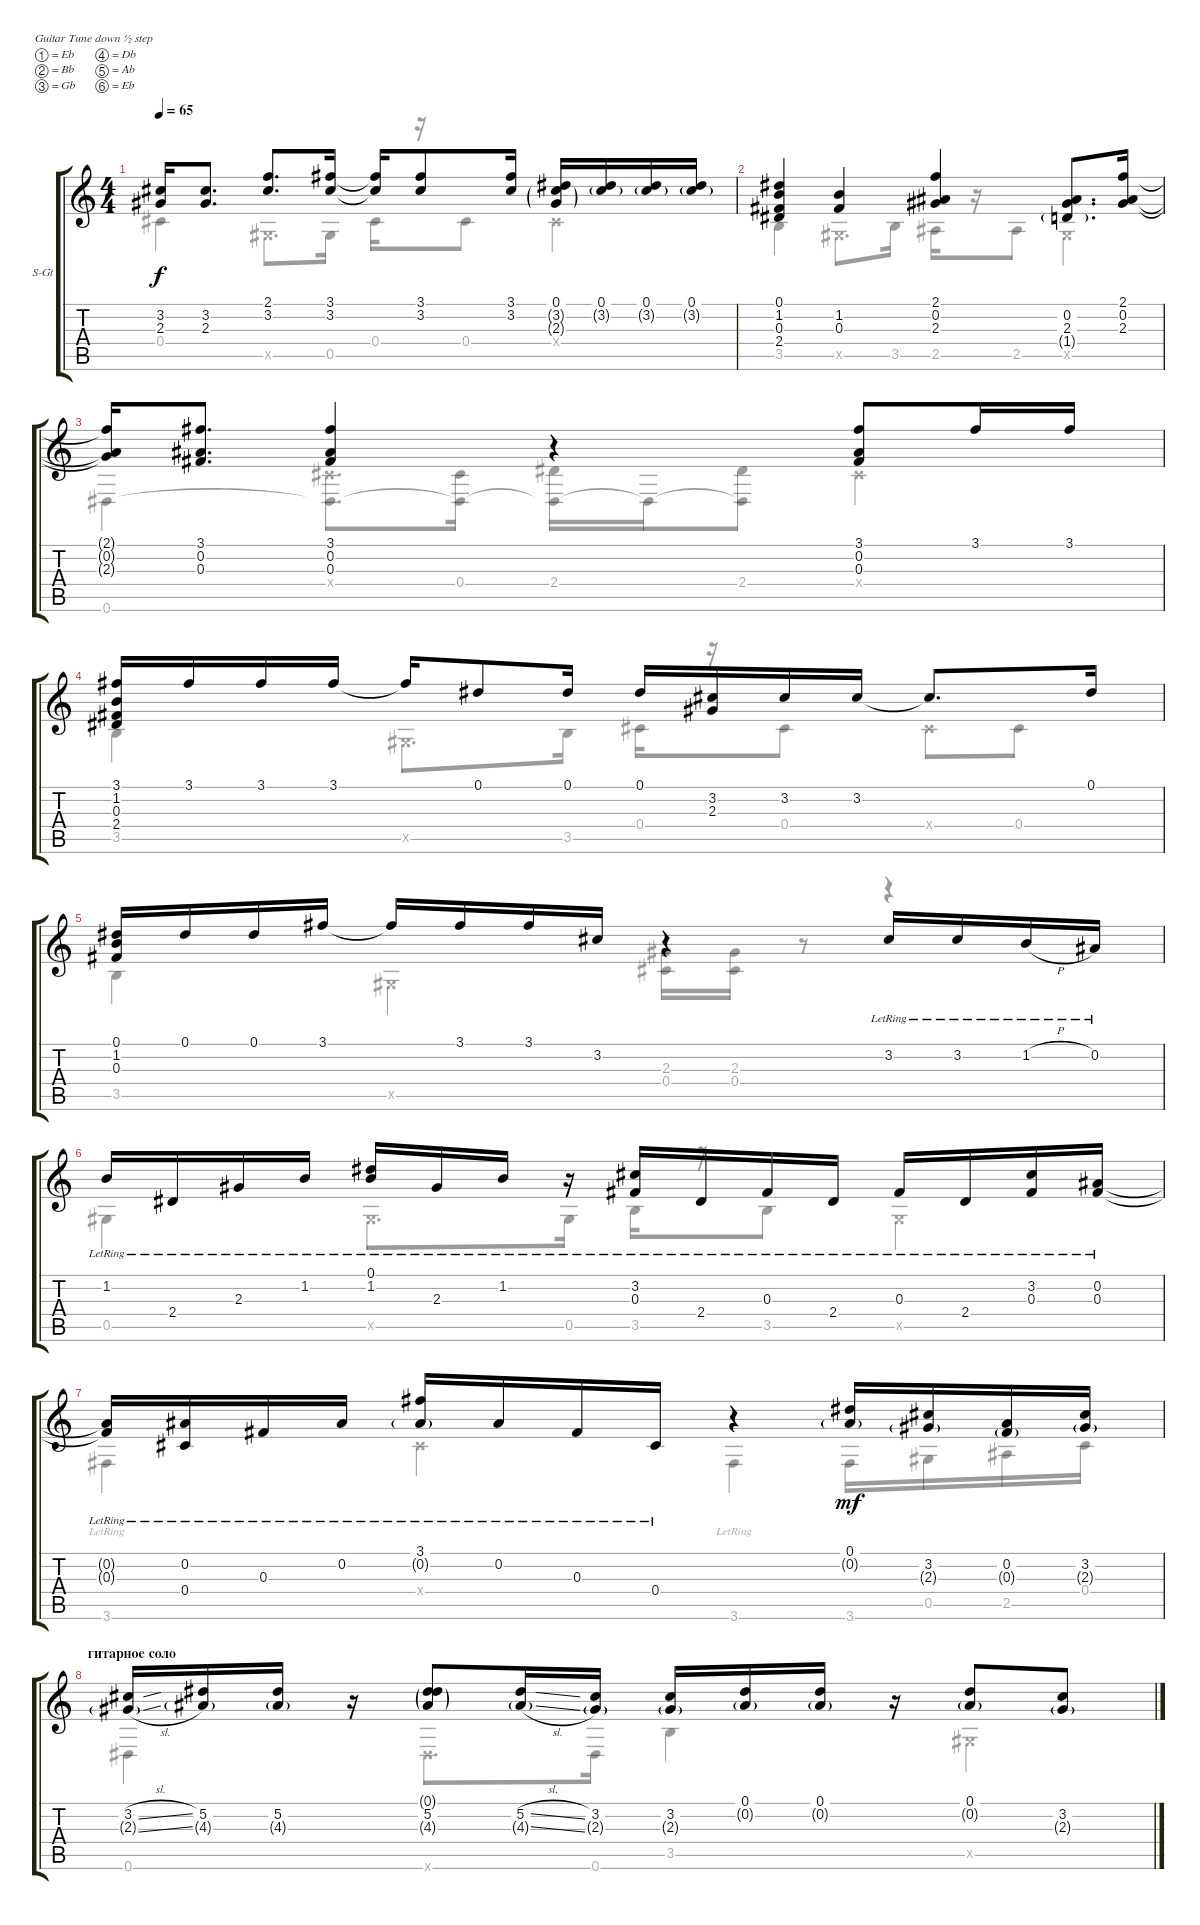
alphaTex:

\defaultSystemsLayout 4
\bracketExtendMode groupsimilarinstruments
\firstSystemTrackNameOrientation horizontal
\otherSystemsTrackNameOrientation horizontal
\track ("Steel Guitar" "S-Gt") {instrument acousticguitarsteel}
\staff {score tabs}
\tuning (Eb4 Bb3 Gb3 Db3 Ab2 Eb2)
\voice
\ts (4 4)
\tempo 65
\clef g2
\ks c
(3.2{t} 2.3{t}).16{dy f} (3.2 2.3).8{d} (2.1 3.2).8{d} (3.1 3.2).16 (3.1{t} 3.2{t}).16 (3.1 3.2).8 (3.1 3.2).16 (0.1 3.2{g} 2.3{g}).16 (0.1 3.2{g}).16 (0.1 3.2{g}).16 (0.1 3.2{g}).16 |
(0.1 1.2 0.3 2.4).4 (1.2 0.3).4 (2.1 0.2 2.3).4 (0.2 2.3 1.4{g}).8{d} (2.1 0.2 2.3).16 |
(2.1{t} 0.2{t} 2.3{t}).16 (3.1 0.2 0.3).8{d} (0.2 0.3 3.1).4 r.4 (3.1 0.2 0.3).8 3.1.16 3.1.16 |
(3.1 2.4 0.3 1.2).16 3.1.16 3.1.16 3.1.16 3.1{t}.16 0.1.8 0.1.16 0.1.16 (3.2 2.3).16 3.2.16 3.2.16 3.2{t}.8{d} 0.1.16 |
(0.1 1.2 0.3).16 0.1.16 0.1.16 3.1.16 3.1{t}.16 3.1.16 3.1.16 3.2.16 r.4 3.2{lr}.16 3.2{lr}.16 1.2{h lr}.16 0.2{lr}.16 |
1.2{lr}.16 2.4{lr}.16 2.3{lr}.16 1.2{lr}.16 (0.1{lr} 1.2{lr}).16 2.3{lr}.16 1.2{lr}.16 r.16 (3.2{lr} 0.3{lr}).16 2.4{lr}.16 0.3{lr}.16 2.4{lr}.16 0.3{lr}.16 2.4{lr}.16 (3.2{lr} 0.3{lr}).16 (0.2{lr} 0.3{lr}).16 |
(0.2{lr t} 0.3{lr t}).16 (0.2{lr} 0.4{lr}).16 0.3{lr}.16 0.2{lr}.16 (3.1{lr} 0.2{g lr}).16 0.2{lr}.16 0.3{lr}.16 0.4{lr}.16 r.4 (0.1 0.2{g}).16{dy mf} (3.2 2.3{g}).16 (0.3{g} 0.2).16 (3.2 2.3{g}).16 |
\section ("" "гитарное соло")
(3.2{sl} 2.3{sl g}).16 (5.2 4.3{g}).16 (5.2 4.3{g}).16 r.16 (5.2 4.3{g} 0.1{g}).8 (5.2{sl} 4.3{sl g}).16 (2.3{g} 3.2).16 (3.2 2.3{g}).16 (0.1 0.2{g}).16 (0.1 0.2{g}).16 r.16 (0.1 0.2{g}).8 (3.2 2.3{g}).8
\voice
\clef g2
\ottava regular
\simile none
\ks c
0.4.4{dy f} 0.5{x}.8{d} 0.5.16 0.4.16 r.16 0.4.8 0.4{x}.4 |
3.5.4 0.5{x}.8{d} 3.5.16 2.5.16 r.16 2.5.8 0.5{x}.4 |
0.6.4 (0.4{x} 0.6{t}).8{d} (0.4 0.6{t}).16 (2.4 0.6{t}).16 0.6{t}.16 (2.4 0.6{t}).8 0.4{x}.4 |
3.5.4 0.5{x}.8{d} 3.5.16 0.4.16 r.16 0.4.8 0.4{x}.8 0.4.8 |
3.5.4 0.5{x}.4 (0.4 2.3).16 (0.4 2.3).16 r.8 r.4 |
0.5.4 0.5{x}.8{d} 0.5.16 3.5.16 r.16 3.5.8 0.5{x}.4 |
3.6{lr}.4 0.4{x}.4 3.6{lr}.4 3.6.16{dy mf} 0.5.16 2.5.16 0.4.16 |
0.6.4 0.6{x}.8{d} 0.6.16 3.5.4 0.5{x}.4
